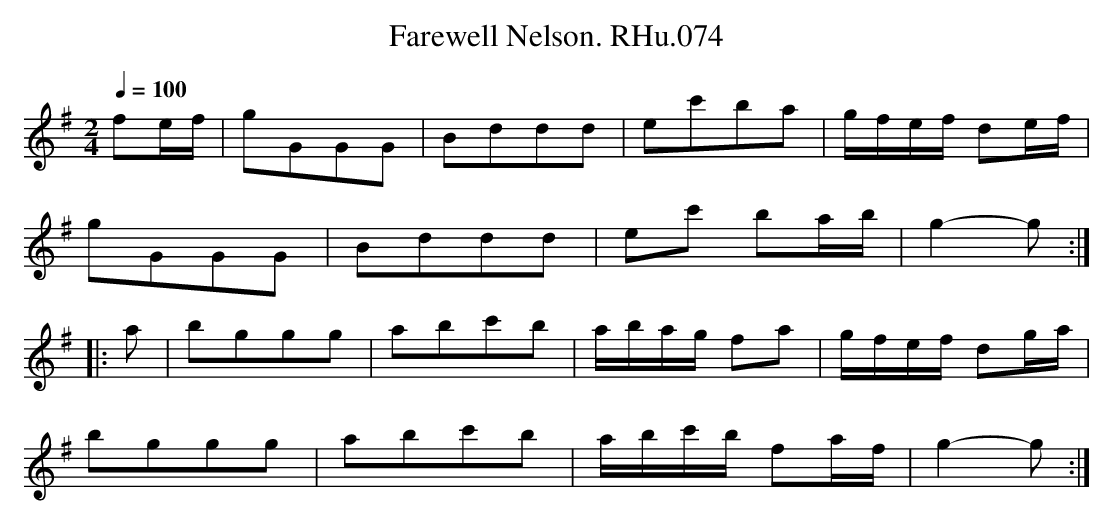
X:1
T:Farewell Nelson. RHu.074
M:2/4
L:1/8
Q:1/4=100
K:G major
fe/f/|gGGG|Bddd|ec'ba|g/f/e/f/ de/f/|!
gGGG|Bddd|ec' ba/b/|g2-g:|!
|:a|bggg|abc'b|a/b/a/g/ fa|g/f/e/f/ dg/a/|!
bggg|abc'b|a/b/c'/b/ fa/f/|g2-g:|
